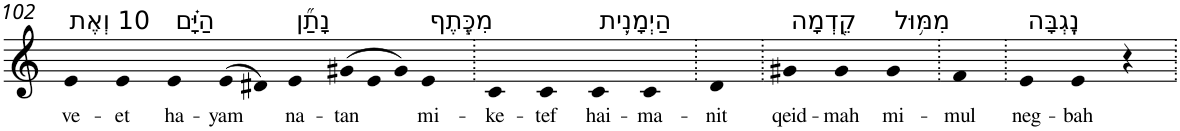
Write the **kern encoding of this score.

**kern	**text
*part1	*part1
*staff1	*staff1
*I"Piano	*
*I'Pno	*
!!LO:PB:g=z
*clefG2	*
*k[]	*
=102	=102
!LO:TX:a:t=10 וְאֶת	!
!	!LO:LY:b
4e	ve-
!	!LO:LY:b
4e	-et
!LO:TX:a:t=הַיָּ֗ם	!
!	!LO:LY:b
4e	ha-
!	!LO:LY:b
(>8e	-yam
8d#X)	.
!LO:TX:a:t=נָתַ֞ן	!
!	!LO:LY:b
4e	na-
*Xtuplet	*
!	!LO:LY:b
(>12g#X	-tan
12e	.
12g#)	.
!LO:TX:a:t=מִכֶּ֧תֶף	!
!	!LO:LY:b
4e	mi-
=103.	=103.
!	!LO:LY:b
4c	-ke-
!	!LO:LY:b
4c	-tef
!LO:TX:a:t=הַיְמָנִ֛ית	!
!	!LO:LY:b
4c	hai-
!	!LO:LY:b
4c	-ma-
=104.	=104.
!	!LO:LY:b
4d	-nit
=105.	=105.
!LO:TX:a:t=קֵ֖דְמָה	!
!	!LO:LY:b
4g#X	qeid-
!	!LO:LY:b
4g#	-mah
!LO:TX:a:t=מִמּ֥וּל	!
!	!LO:LY:b
4g#	mi-
=106.	=106.
!	!LO:LY:b
4f	-mul
=107.	=107.
!LO:TX:a:t=נֶֽגְבָּה	!
!	!LO:LY:b
4e	neg-
!	!LO:LY:b
4e	-bah
4r	.
=.	=.
*-	*-
